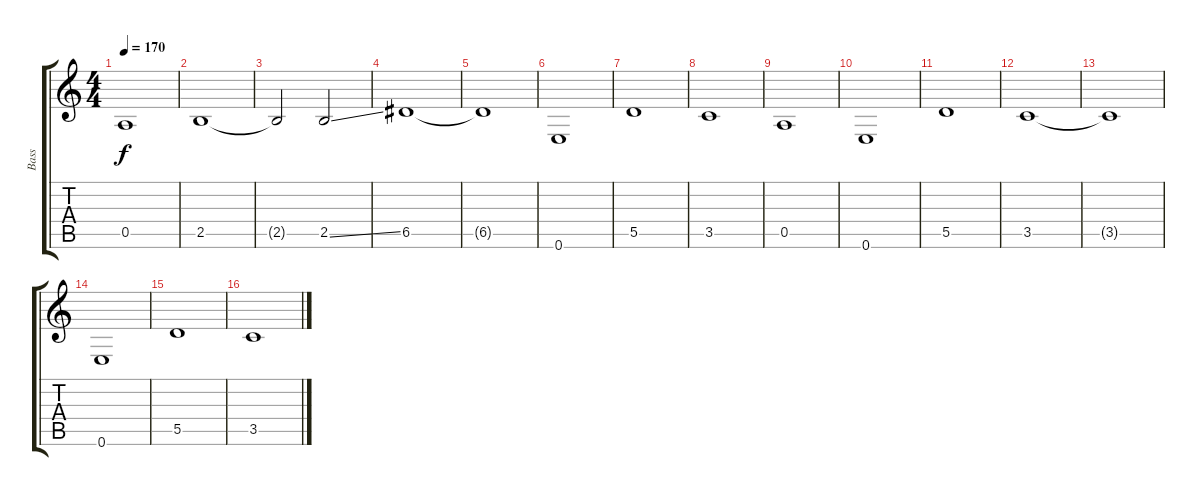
\track ("Bass" "Bass") {instrument electricbasspick}
\staff {score tabs}
\tuning (E4 B3 G3 D3 A2 E2) {hide}
\ts (4 4)
\tempo 170
\clef g2
\ks c
0.5.1{dy f} |
2.5.1 |
2.5{t}.2 2.5{ss}.2 |
6.5.1 |
6.5{t}.1 |
0.6.1 |
5.5.1 |
3.5.1 |
0.5.1 |
0.6.1 |
5.5.1 |
3.5.1 |
3.5{t}.1 |
0.6.1 |
5.5.1 |
3.5.1
